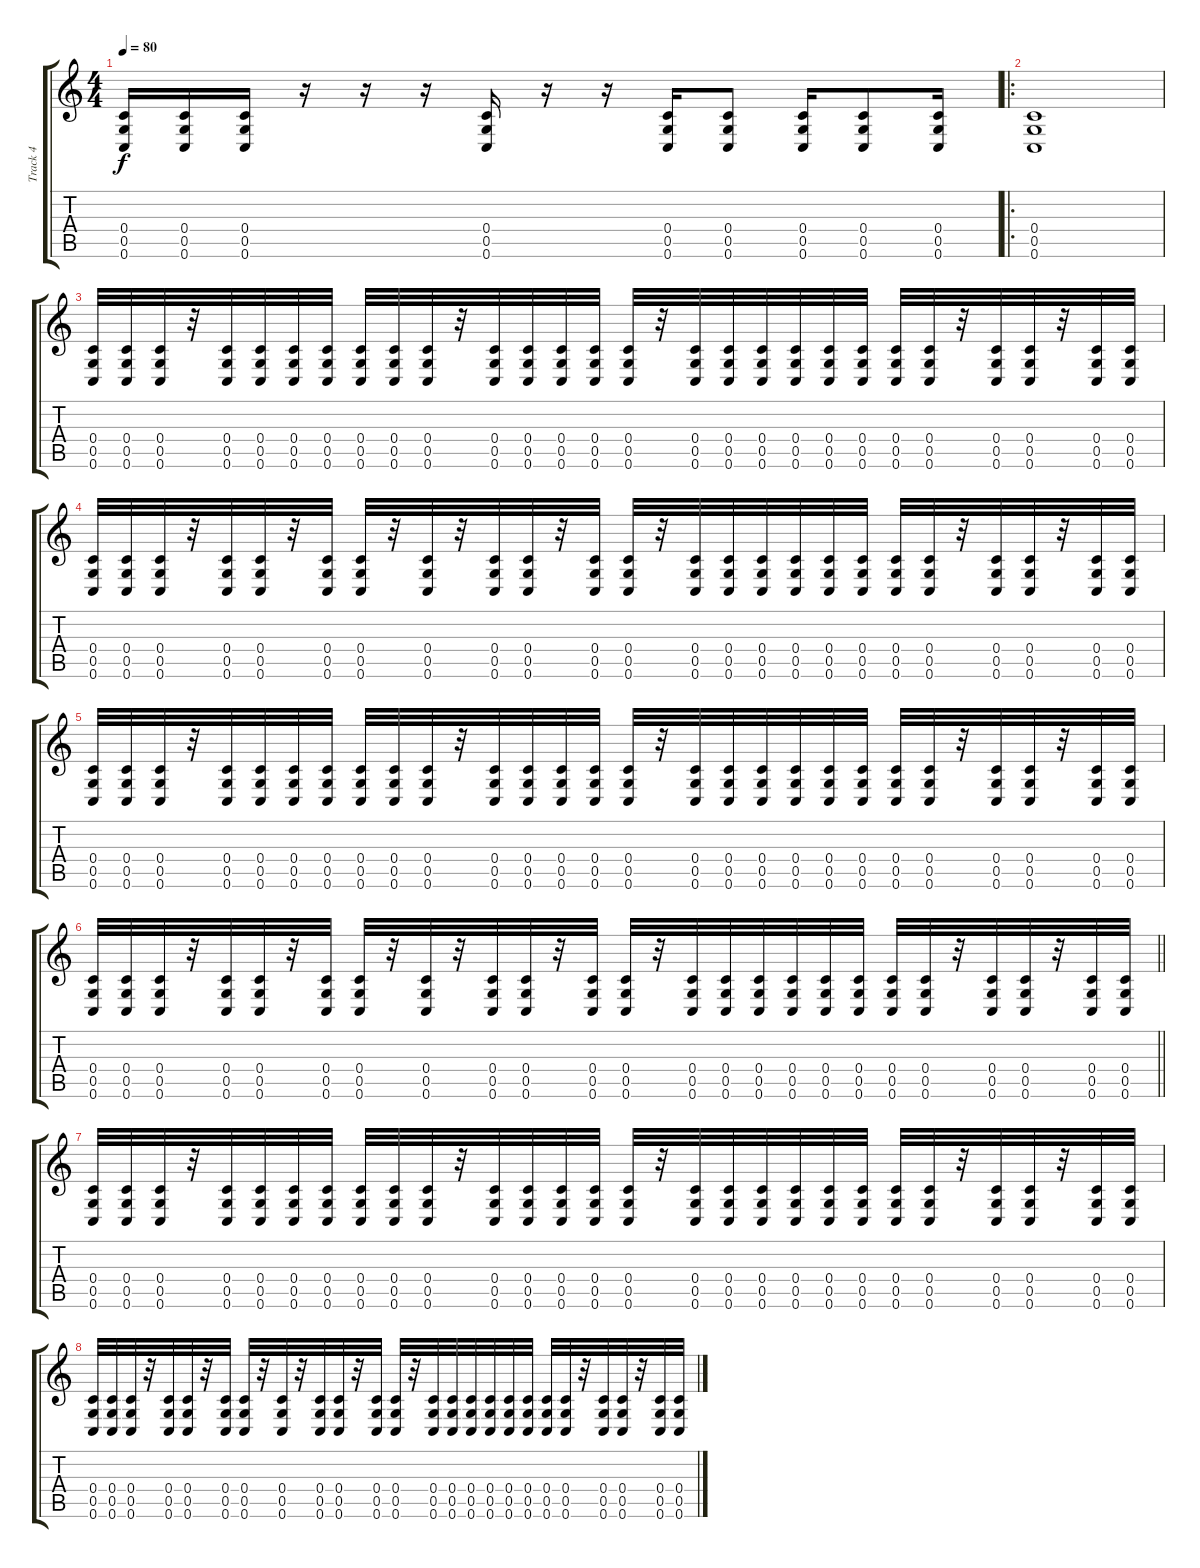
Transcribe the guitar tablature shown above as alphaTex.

\track ("Track 4" "Track 4") {instrument overdrivenguitar}
\staff {score tabs}
\tuning (D4 A3 F3 C3 G2 C2) {hide}
\ts (4 4)
\tempo 80
\clef g2
\ks c
(0.4 0.5 0.6).16{dy f} (0.4 0.5 0.6).16 (0.4 0.5 0.6).16 r.16 r.16 r.16 (0.4 0.5 0.6).16 r.16 r.16 (0.4 0.5 0.6).16 (0.4 0.5 0.6).8 (0.4 0.5 0.6).16 (0.4 0.5 0.6).8 (0.4 0.5 0.6).16 |
\ro
(0.4 0.5 0.6).1 |
(0.4 0.5 0.6).32 (0.4 0.5 0.6).32 (0.4 0.5 0.6).32 r.32 (0.4 0.5 0.6).32 (0.4 0.5 0.6).32 (0.4 0.5 0.6).32 (0.4 0.5 0.6).32 (0.4 0.5 0.6).32 (0.4 0.5 0.6).32 (0.4 0.5 0.6).32 r.32 (0.4 0.5 0.6).32 (0.4 0.5 0.6).32 (0.4 0.5 0.6).32 (0.4 0.5 0.6).32 (0.4 0.5 0.6).32 r.32 (0.4 0.5 0.6).32 (0.4 0.5 0.6).32 (0.4 0.5 0.6).32 (0.4 0.5 0.6).32 (0.4 0.5 0.6).32 (0.4 0.5 0.6).32 (0.4 0.5 0.6).32 (0.4 0.5 0.6).32 r.32 (0.4 0.5 0.6).32 (0.4 0.5 0.6).32 r.32 (0.4 0.5 0.6).32 (0.4 0.5 0.6).32 |
(0.4 0.5 0.6).32 (0.4 0.5 0.6).32 (0.4 0.5 0.6).32 r.32 (0.4 0.5 0.6).32 (0.4 0.5 0.6).32 r.32 (0.4 0.5 0.6).32 (0.4 0.5 0.6).32 r.32 (0.4 0.5 0.6).32 r.32 (0.4 0.5 0.6).32 (0.4 0.5 0.6).32 r.32 (0.4 0.5 0.6).32 (0.4 0.5 0.6).32 r.32 (0.4 0.5 0.6).32 (0.4 0.5 0.6).32 (0.4 0.5 0.6).32 (0.4 0.5 0.6).32 (0.4 0.5 0.6).32 (0.4 0.5 0.6).32 (0.4 0.5 0.6).32 (0.4 0.5 0.6).32 r.32 (0.4 0.5 0.6).32 (0.4 0.5 0.6).32 r.32 (0.4 0.5 0.6).32 (0.4 0.5 0.6).32 |
(0.4 0.5 0.6).32 (0.4 0.5 0.6).32 (0.4 0.5 0.6).32 r.32 (0.4 0.5 0.6).32 (0.4 0.5 0.6).32 (0.4 0.5 0.6).32 (0.4 0.5 0.6).32 (0.4 0.5 0.6).32 (0.4 0.5 0.6).32 (0.4 0.5 0.6).32 r.32 (0.4 0.5 0.6).32 (0.4 0.5 0.6).32 (0.4 0.5 0.6).32 (0.4 0.5 0.6).32 (0.4 0.5 0.6).32 r.32 (0.4 0.5 0.6).32 (0.4 0.5 0.6).32 (0.4 0.5 0.6).32 (0.4 0.5 0.6).32 (0.4 0.5 0.6).32 (0.4 0.5 0.6).32 (0.4 0.5 0.6).32 (0.4 0.5 0.6).32 r.32 (0.4 0.5 0.6).32 (0.4 0.5 0.6).32 r.32 (0.4 0.5 0.6).32 (0.4 0.5 0.6).32 |
\barLineRight lightlight
(0.4 0.5 0.6).32 (0.4 0.5 0.6).32 (0.4 0.5 0.6).32 r.32 (0.4 0.5 0.6).32 (0.4 0.5 0.6).32 r.32 (0.4 0.5 0.6).32 (0.4 0.5 0.6).32 r.32 (0.4 0.5 0.6).32 r.32 (0.4 0.5 0.6).32 (0.4 0.5 0.6).32 r.32 (0.4 0.5 0.6).32 (0.4 0.5 0.6).32 r.32 (0.4 0.5 0.6).32 (0.4 0.5 0.6).32 (0.4 0.5 0.6).32 (0.4 0.5 0.6).32 (0.4 0.5 0.6).32 (0.4 0.5 0.6).32 (0.4 0.5 0.6).32 (0.4 0.5 0.6).32 r.32 (0.4 0.5 0.6).32 (0.4 0.5 0.6).32 r.32 (0.4 0.5 0.6).32 (0.4 0.5 0.6).32 |
(0.4 0.5 0.6).32 (0.4 0.5 0.6).32 (0.4 0.5 0.6).32 r.32 (0.4 0.5 0.6).32 (0.4 0.5 0.6).32 (0.4 0.5 0.6).32 (0.4 0.5 0.6).32 (0.4 0.5 0.6).32 (0.4 0.5 0.6).32 (0.4 0.5 0.6).32 r.32 (0.4 0.5 0.6).32 (0.4 0.5 0.6).32 (0.4 0.5 0.6).32 (0.4 0.5 0.6).32 (0.4 0.5 0.6).32 r.32 (0.4 0.5 0.6).32 (0.4 0.5 0.6).32 (0.4 0.5 0.6).32 (0.4 0.5 0.6).32 (0.4 0.5 0.6).32 (0.4 0.5 0.6).32 (0.4 0.5 0.6).32 (0.4 0.5 0.6).32 r.32 (0.4 0.5 0.6).32 (0.4 0.5 0.6).32 r.32 (0.4 0.5 0.6).32 (0.4 0.5 0.6).32 |
(0.4 0.5 0.6).32 (0.4 0.5 0.6).32 (0.4 0.5 0.6).32 r.32 (0.4 0.5 0.6).32 (0.4 0.5 0.6).32 r.32 (0.4 0.5 0.6).32 (0.4 0.5 0.6).32 r.32 (0.4 0.5 0.6).32 r.32 (0.4 0.5 0.6).32 (0.4 0.5 0.6).32 r.32 (0.4 0.5 0.6).32 (0.4 0.5 0.6).32 r.32 (0.4 0.5 0.6).32 (0.4 0.5 0.6).32 (0.4 0.5 0.6).32 (0.4 0.5 0.6).32 (0.4 0.5 0.6).32 (0.4 0.5 0.6).32 (0.4 0.5 0.6).32 (0.4 0.5 0.6).32 r.32 (0.4 0.5 0.6).32 (0.4 0.5 0.6).32 r.32 (0.4 0.5 0.6).32 (0.4 0.5 0.6).32
